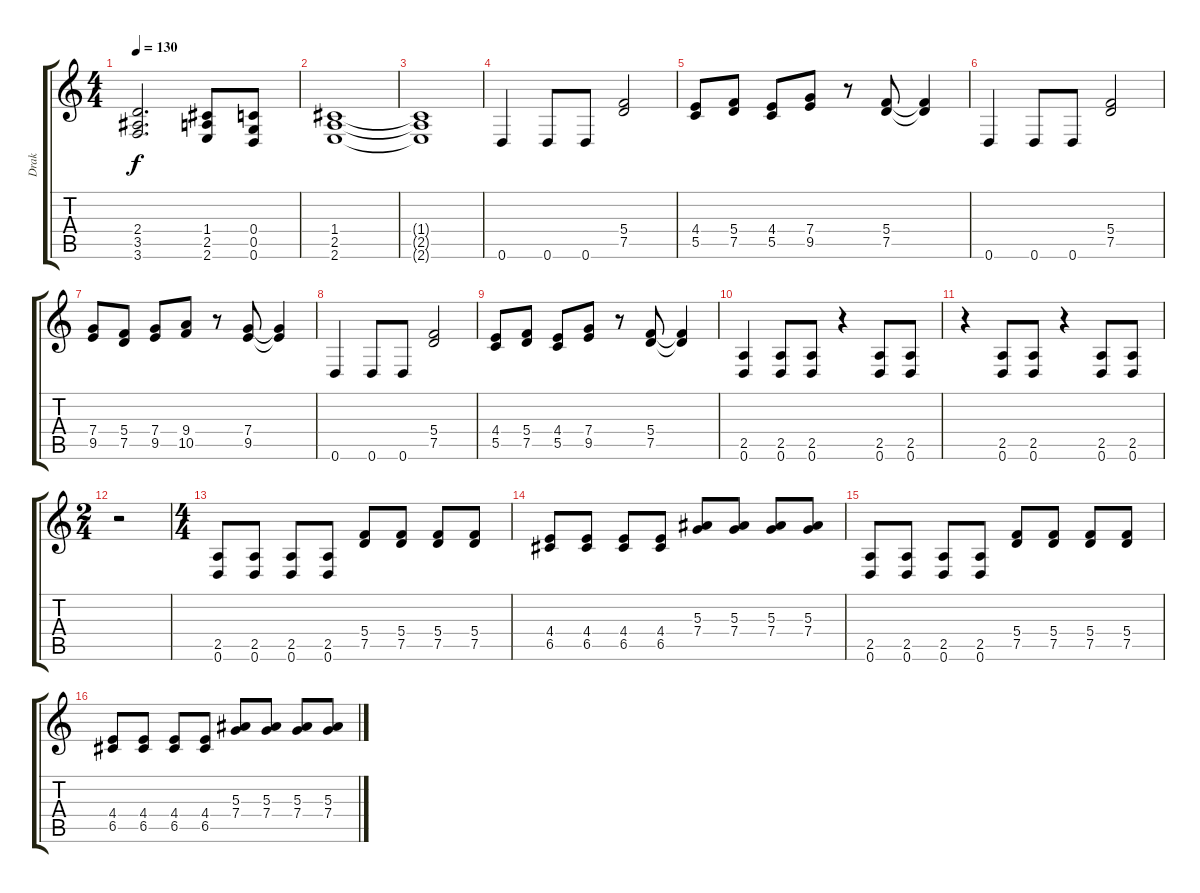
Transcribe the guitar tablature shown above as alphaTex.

\track ("Drak" "Drak") {instrument distortionguitar}
\staff {score tabs}
\tuning (D4 A3 F3 C3 G2 D2) {hide}
\ts (4 4)
\tempo 130
\clef g2
\ks c
(2.4 3.5 3.6).2{d dy f} (1.4 2.5 2.6).8 (0.4 0.5 0.6).8 |
(1.4 2.5 2.6).1 |
(1.4{t} 2.5{t} 2.6{t}).1 |
0.6.4 0.6.8 0.6.8 (5.4 7.5).2 |
(4.4 5.5).8 (5.4 7.5).8 (4.4 5.5).8 (7.4 9.5).8 r.8 (5.4 7.5).8 (5.4{t} 7.5{t}).4 |
0.6.4 0.6.8 0.6.8 (5.4 7.5).2 |
(7.4 9.5).8 (5.4 7.5).8 (7.4 9.5).8 (9.4 10.5).8 r.8 (7.4 9.5).8 (7.4{t} 9.5{t}).4 |
0.6.4 0.6.8 0.6.8 (5.4 7.5).2 |
(4.4 5.5).8 (5.4 7.5).8 (4.4 5.5).8 (7.4 9.5).8 r.8 (5.4 7.5).8 (5.4{t} 7.5{t}).4 |
(2.5 0.6).4 (2.5 0.6).8 (2.5 0.6).8 r.4 (2.5 0.6).8 (2.5 0.6).8 |
r.4 (2.5 0.6).8 (2.5 0.6).8 r.4 (2.5 0.6).8 (2.5 0.6).8 |
\ts (2 4)
r.2 |
\ts (4 4)
(2.5 0.6).8 (2.5 0.6).8 (2.5 0.6).8 (2.5 0.6).8 (5.4 7.5).8 (5.4 7.5).8 (5.4 7.5).8 (5.4 7.5).8 |
(4.4 6.5).8 (4.4 6.5).8 (4.4 6.5).8 (4.4 6.5).8 (5.3 7.4).8 (5.3 7.4).8 (5.3 7.4).8 (5.3 7.4).8 |
(2.5 0.6).8 (2.5 0.6).8 (2.5 0.6).8 (2.5 0.6).8 (5.4 7.5).8 (5.4 7.5).8 (5.4 7.5).8 (5.4 7.5).8 |
(4.4 6.5).8 (4.4 6.5).8 (4.4 6.5).8 (4.4 6.5).8 (5.3 7.4).8 (5.3 7.4).8 (5.3 7.4).8 (5.3 7.4).8
